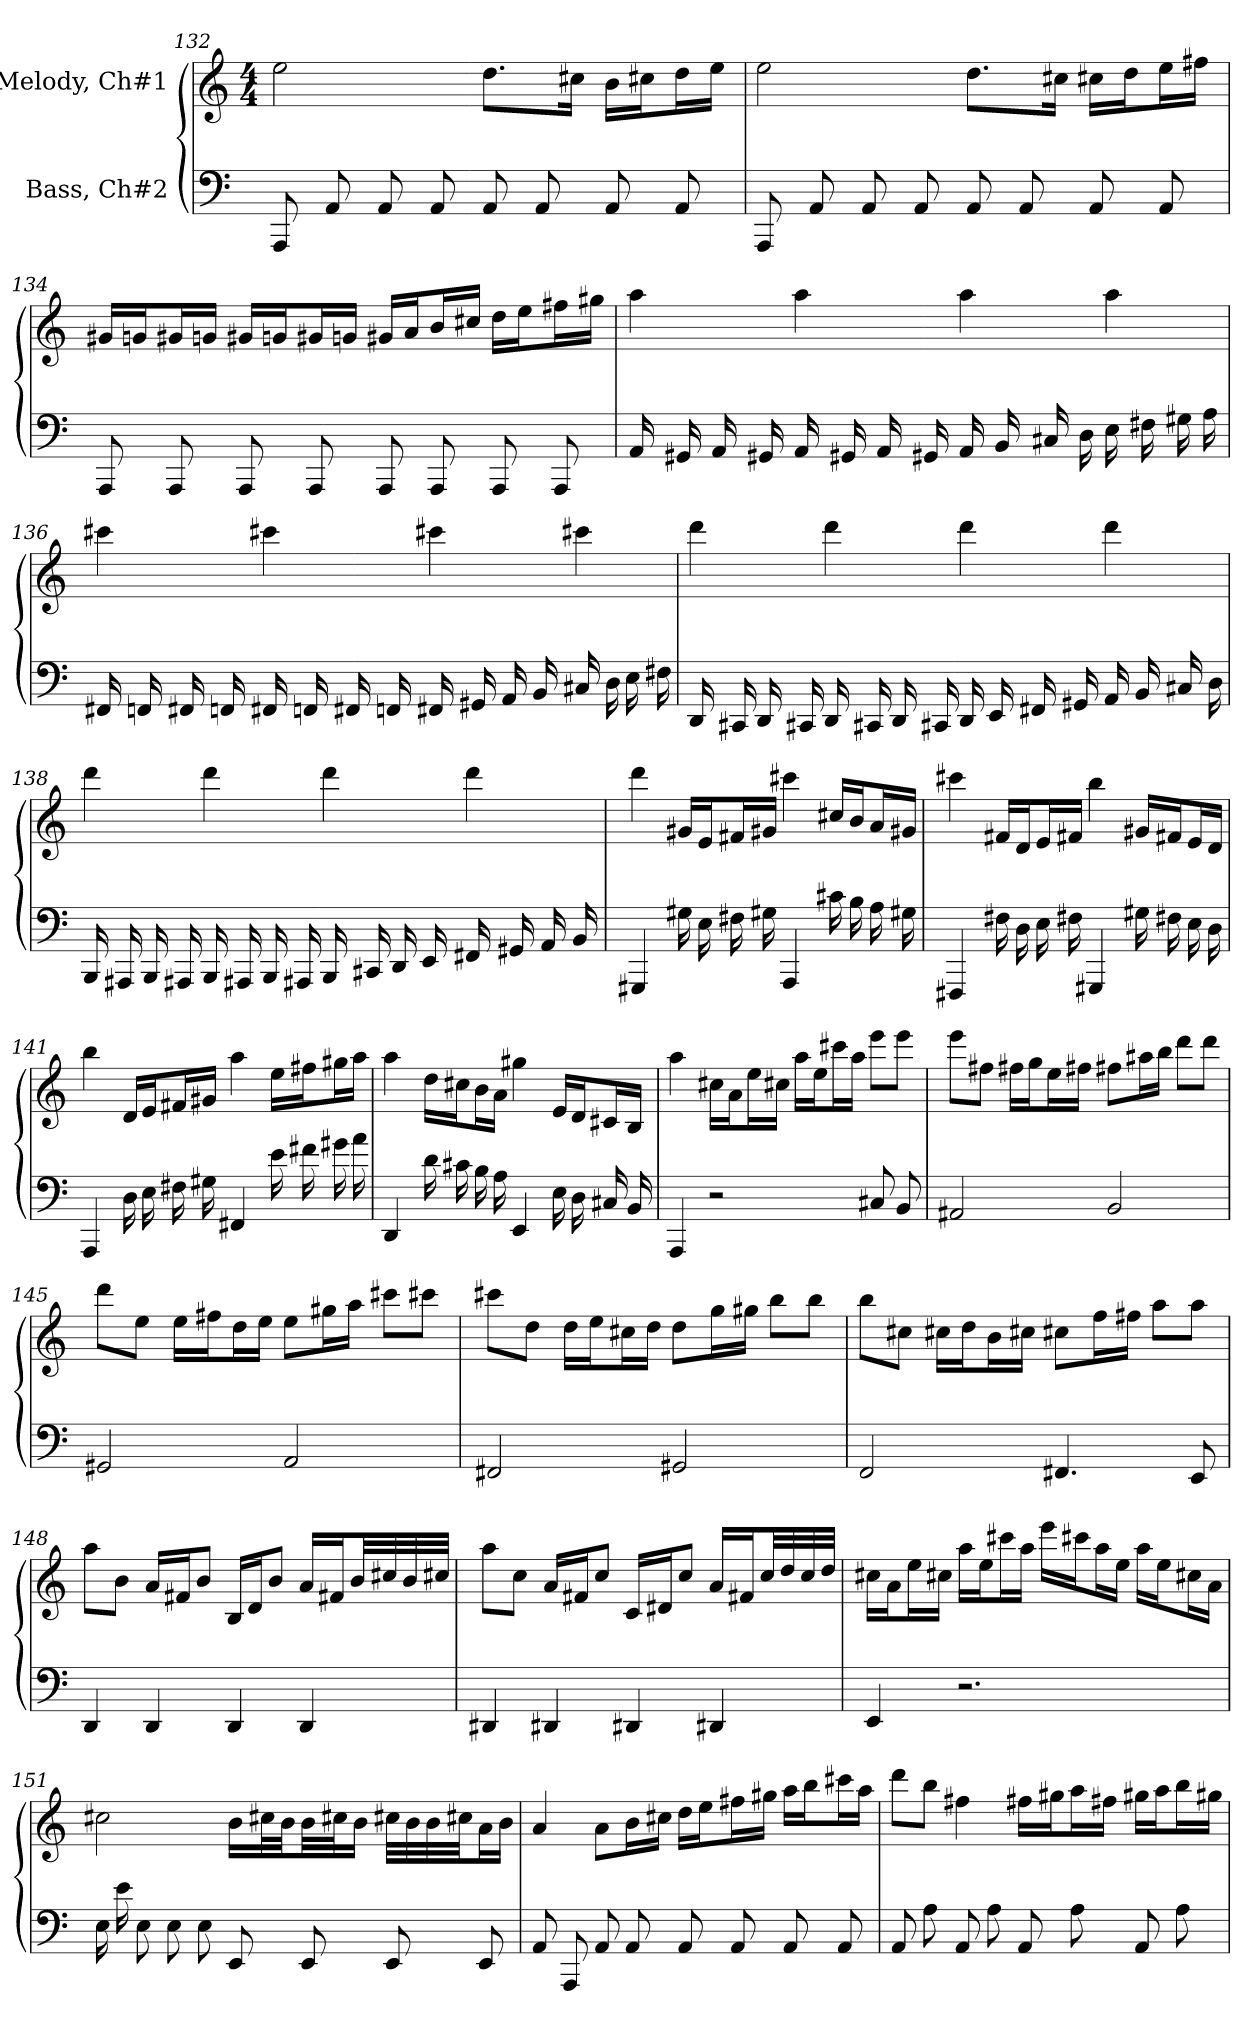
**kern	**kern
*part2	*part1
*staff2	*staff1
*I"Bass, Ch#2	*I"Melody, Ch#1
*clefF4	*
*	*M4/4
=132	=132
8AAA	2ee
8AA	.
8AA	.
8AA	.
8AA	8.ddL
8AA	.
.	16cc#XJk
8AA	16bLL
.	16cc#XJ
8AA	16ddL
.	16eeJJ
=133	=133
8AAA	2ee
8AA	.
8AA	.
8AA	.
8AA	8.ddL
8AA	.
.	16cc#XJk
8AA	16cc#XLL
.	16ddJ
8AA	16eeL
.	16ff#XJJ
=134	=134
8AAA	16g#XLL
.	16gJ
8AAA	16g#XL
.	16gJJ
8AAA	16g#XLL
.	16gJ
8AAA	16g#XL
.	16gJJ
8AAA	16g#XLL
.	16aJ
8AAA	16bL
.	16cc#XJJ
8AAA	16ddLL
.	16eeJ
8AAA	16ff#XL
.	16gg#XJJ
=135	=135
16AA	4aa
16GG#X	.
16AA	.
16GG#X	.
16AA	4aa
16GG#X	.
16AA	.
16GG#X	.
16AA	4aa
16BB	.
16C#X	.
16D	.
16E	4aa
16F#X	.
16G#X	.
16A	.
=136	=136
16FF#X	4ccc#X
16FF	.
16FF#X	.
16FF	.
16FF#X	4ccc#X
16FF	.
16FF#X	.
16FF	.
16FF#X	4ccc#X
16GG#X	.
16AA	.
16BB	.
16C#X	4ccc#X
16D	.
16E	.
16F#X	.
=137	=137
16DD	4ddd
16CC#X	.
16DD	.
16CC#X	.
16DD	4ddd
16CC#X	.
16DD	.
16CC#X	.
16DD	4ddd
16EE	.
16FF#X	.
16GG#X	.
16AA	4ddd
16BB	.
16C#X	.
16D	.
=138	=138
16BBB	4ddd
16AAA#X	.
16BBB	.
16AAA#X	.
16BBB	4ddd
16AAA#X	.
16BBB	.
16AAA#X	.
16BBB	4ddd
16CC#X	.
16DD	.
16EE	.
16FF#X	4ddd
16GG#X	.
16AA	.
16BB	.
=139	=139
4GGG#X	4ddd
16G#X	16g#XLL
16E	16eJ
16F#X	16f#XL
16G#X	16g#XJJ
4AAA	4ccc#X
16c#X	16cc#XLL
16B	16bJ
16A	16aL
16G#X	16g#XJJ
=140	=140
4FFF#X	4ccc#X
16F#X	16f#XLL
16D	16dJ
16E	16eL
16F#X	16f#XJJ
4GGG#X	4bb
16G#X	16g#XLL
16F#X	16f#XJ
16E	16eL
16D	16dJJ
=141	=141
4AAA	4bb
16D	16dLL
16E	16eJ
16F#X	16f#XL
16G#X	16g#XJJ
4FF#X	4aa
16e	16eeLL
16f#X	16ff#XJ
16g#X	16gg#XL
16a	16aaJJ
=142	=142
4DD	4aa
16d	16ddLL
16c#X	16cc#XJ
16B	16bL
16A	16aJJ
4EE	4gg#X
16E	16eLL
16D	16dJ
16C#X	16c#XL
16BB	16BJJ
=143	=143
4AAA	4aa
2r	16cc#XLL
.	16aJ
.	16eeL
.	16cc#XJJ
.	16aaLL
.	16eeJ
.	16ccc#XL
.	16aaJJ
8C#X	8eeeL
8BB	8eeeJ
=144	=144
2AA#X	8eeeL
.	8ff#XJ
.	16ff#XLL
.	16ggJ
.	16eeL
.	16ff#XJJ
2BB	8ff#XL
.	16aa#XL
.	16bbJJ
.	8dddL
.	8dddJ
=145	=145
2GG#X	8dddL
.	8eeJ
.	16eeLL
.	16ff#XJ
.	16ddL
.	16eeJJ
2AA	8eeL
.	16gg#XL
.	16aaJJ
.	8ccc#XL
.	8ccc#XJ
=146	=146
2FF#X	8ccc#XL
.	8ddJ
.	16ddLL
.	16eeJ
.	16cc#XL
.	16ddJJ
2GG#X	8ddL
.	16ggL
.	16gg#XJJ
.	8bbL
.	8bbJ
=147	=147
2FF	8bbL
.	8cc#XJ
.	16cc#XLL
.	16ddJ
.	16bL
.	16cc#XJJ
4.FF#X	8cc#XL
.	16ffL
.	16ff#XJJ
.	8aaL
8EE	8aaJ
=148	=148
4DD	8aaL
.	8bJ
4DD	16aLL
.	16f#XJ
.	8bJ
4DD	16BLL
.	16dJ
.	8bJ
4DD	16aLL
.	16f#XJ
.	32bLL
.	32cc#X
.	32b
.	32cc#XJJJ
=149	=149
4DD#X	8aaL
.	8ccJ
4DD#X	16aLL
.	16f#XJ
.	8ccJ
4DD#X	16cLL
.	16d#XJ
.	8ccJ
4DD#X	16aLL
.	16f#XJ
.	32ccLL
.	32dd
.	32cc
.	32ddJJJ
=150	=150
4EE	16cc#XLL
.	16aJ
.	16eeL
.	16cc#XJJ
2.r	16aaLL
.	16eeJ
.	16ccc#XL
.	16aaJJ
.	16eeeLL
.	16ccc#XJ
.	16aaL
.	16eeJJ
.	16aaLL
.	16eeJ
.	16cc#XL
.	16aJJ
=151	=151
16E	2cc#X
16e	.
8E	.
8E	.
8E	.
8EE	16bLL
.	32cc#XL
.	32bJJ
8EE	32bLL
.	32cc#XJ
.	16bJJ
8EE	32cc#XLLL
.	32b
.	32b
.	32cc#XJJ
8EE	16aL
.	16bJJ
=152	=152
8AA	4a
8AAA	.
8AA	8aL
8AA	16bL
.	16cc#XJJ
8AA	16ddLL
.	16eeJ
8AA	16ff#XL
.	16gg#XJJ
8AA	16aaLL
.	16bbJ
8AA	16ccc#XL
.	16aaJJ
=153	=153
8AA	8dddL
8A	8bbJ
8AA	4ff#X
8A	.
8AA	16ff#XLL
.	16gg#XJ
8A	16aaL
.	16ff#XJJ
8AA	16gg#XLL
.	16aaJ
8A	16bbL
.	16gg#XJJ
=	=
*-	*-
